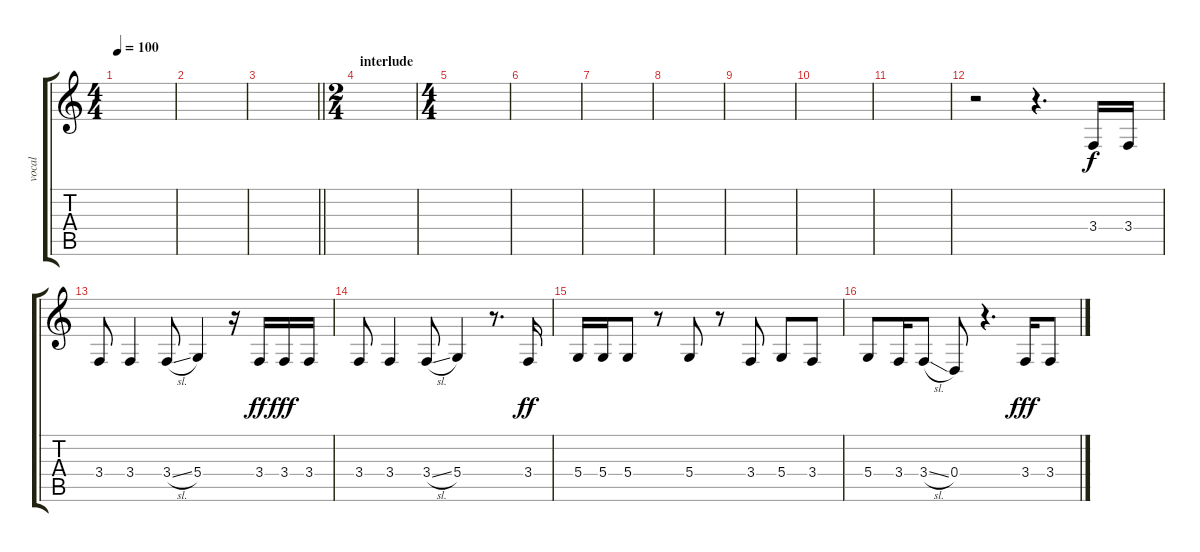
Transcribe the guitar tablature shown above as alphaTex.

\track ("vocal" "vocal") {instrument altosax}
\staff {score tabs}
\tuning (E4 B3 G3 D3 A2 D2) {hide}
\ts (4 4)
\tempo 100
\clef g2
\ks c
|
|
\barLineRight lightlight
|
\ts (2 4)
\section ("" "interlude")
|
\ts (4 4)
|
|
|
|
|
|
|
r.2 r.4{d} 3.4.16 3.4.16 |
3.4.8 3.4.4 3.4{sl}.8 5.4.4 r.16 3.4.16{dy ff} 3.4.16{dy fff} 3.4.16 |
3.4.8 3.4.4 3.4{sl}.8 5.4.4 r.8{d} 3.4.16{dy ff} |
5.4.16 5.4.16 5.4.8 r.8 5.4.8 r.8 3.4.8 5.4.8 3.4.8 |
5.4.8 3.4.16 3.4{sl}.8 0.4.8 r.4{d} 3.4.16{dy fff} 3.4.8
